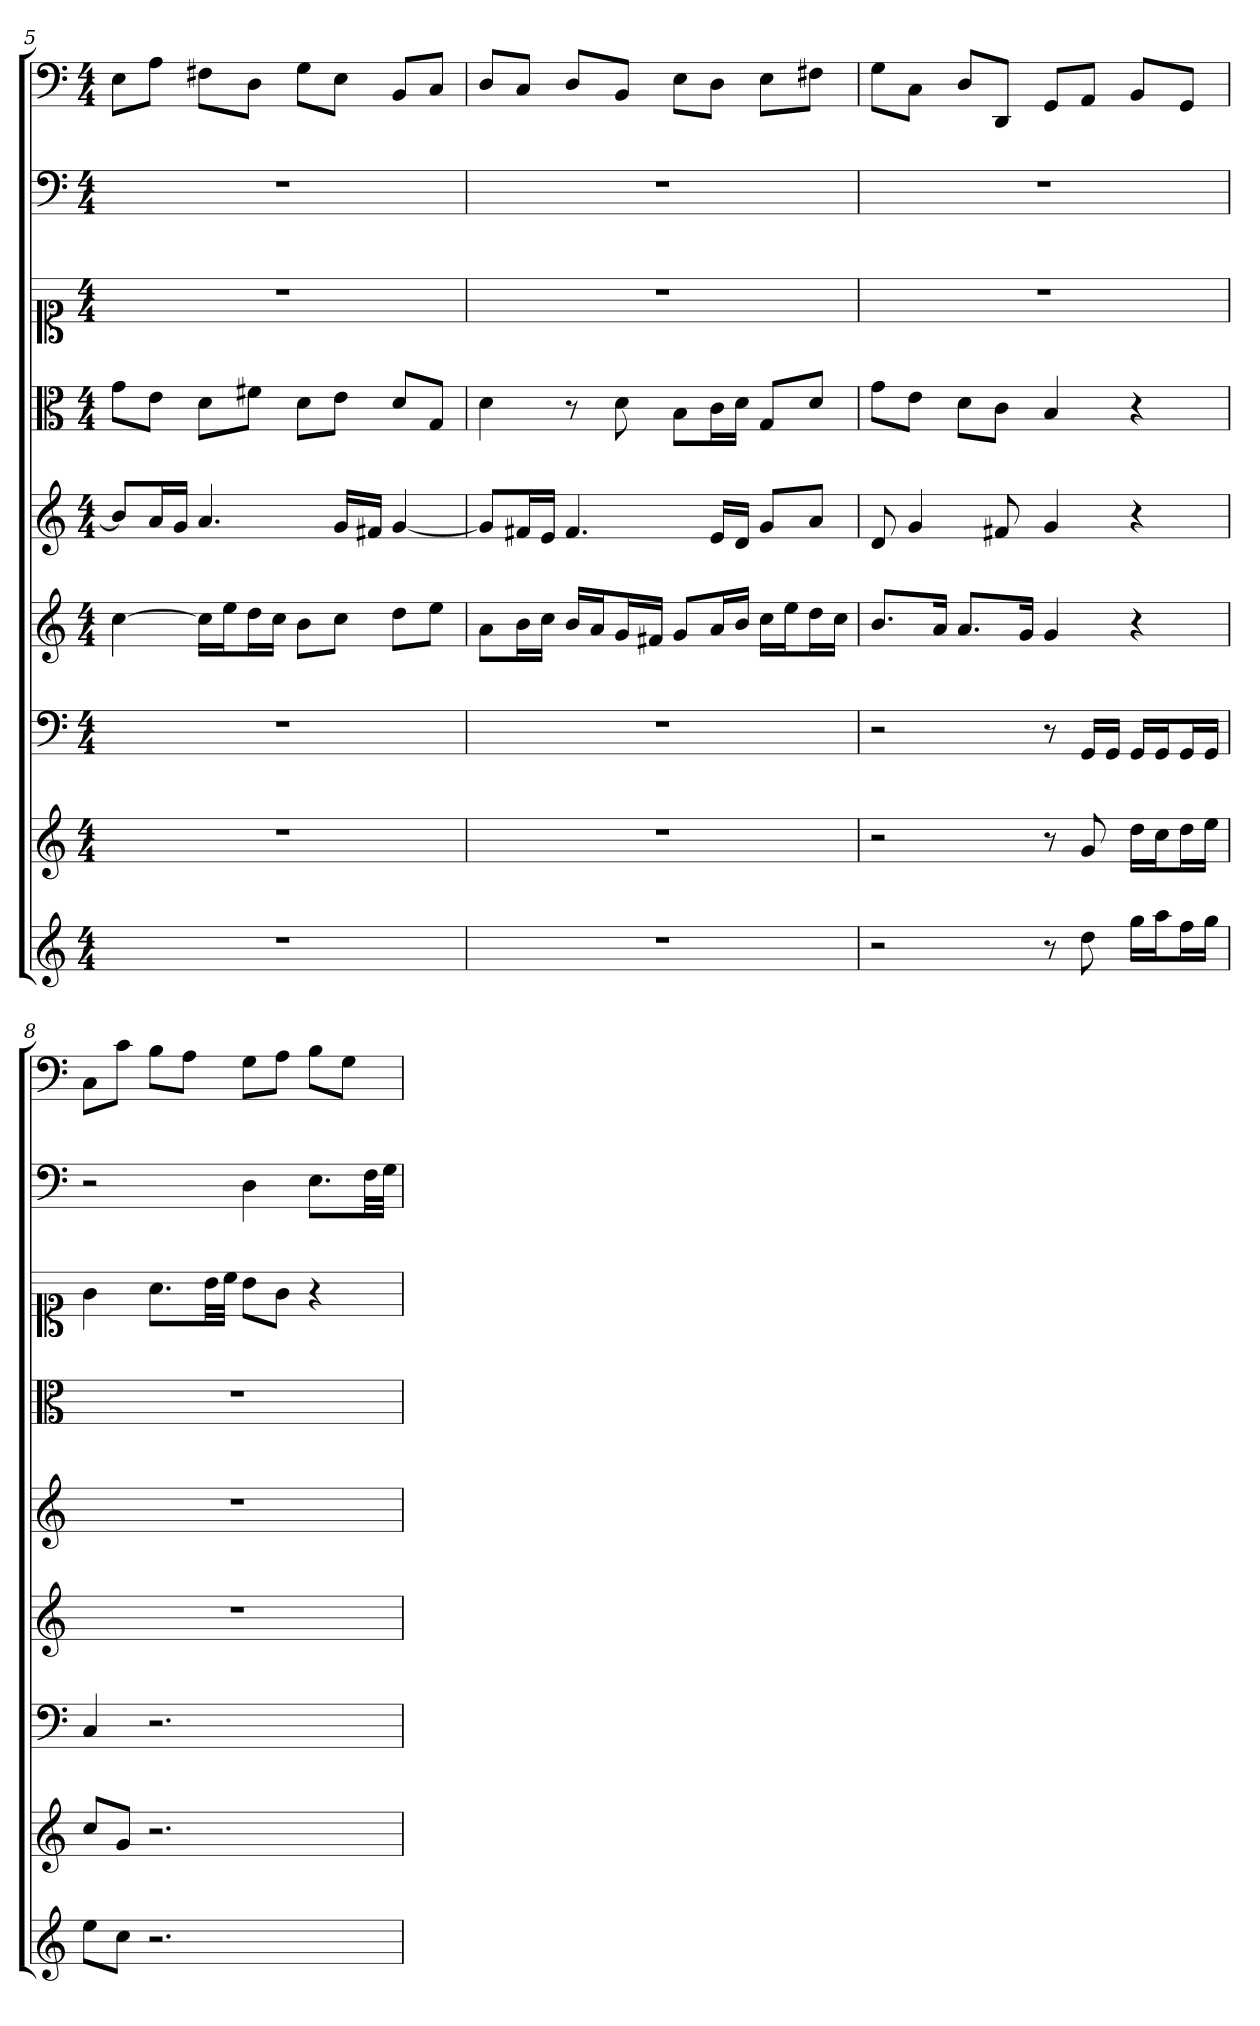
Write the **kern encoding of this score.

**kern	**kern	**kern	**kern	**kern	**kern	**kern	**kern	**kern
*part9	*part8	*part7	*part6	*part5	*part4	*part3	*part2	*part1
*staff9	*staff8	*staff7	*staff6	*staff5	*staff4	*staff3	*staff2	*staff1
*	*	*clefF4	*	*	*clefC3	*clefC1	*clefF4	*clefF4
*k[]	*k[]	*k[]	*k[]	*k[]	*k[]	*k[]	*k[]	*k[]
*C:	*C:	*C:	*C:	*C:	*C:	*C:	*C:	*C:
*M4/4	*M4/4	*M4/4	*M4/4	*M4/4	*M4/4	*M4/4	*M4/4	*M4/4
=5	=5	=5	=5	=5	=5	=5	=5	=5
1r	1r	1r	[4cc	8bL]	8g\L	1r	1r	8E\L
.	.	.	.	16aL	8e\J	.	.	8A\J
.	.	.	.	16gJJ	.	.	.	.
.	.	.	16ccLL]	4.a	8d\L	.	.	8F#X\L
.	.	.	16eeJ	.	.	.	.	.
.	.	.	16ddL	.	8f#X\J	.	.	8D\J
.	.	.	16ccJJ	.	.	.	.	.
.	.	.	8bL	.	8d\L	.	.	8G\L
.	.	.	8ccJ	16gLL	8e\J	.	.	8E\J
.	.	.	.	16f#XJJ	.	.	.	.
.	.	.	8ddL	[4g	8d/L	.	.	8BB/L
.	.	.	8eeJ	.	8G/J	.	.	8C/J
=6	=6	=6	=6	=6	=6	=6	=6	=6
1r	1r	1r	8aL	8gL]	4d	1r	1r	8D/L
.	.	.	16bL	16f#XL	.	.	.	8C/J
.	.	.	16ccJJ	16eJJ	.	.	.	.
.	.	.	16bLL	4.f#	8r	.	.	8D/L
.	.	.	16aJ	.	.	.	.	.
.	.	.	16gL	.	8d	.	.	8BB/J
.	.	.	16f#XJJ	.	.	.	.	.
.	.	.	8gL	.	8B\L	.	.	8E\L
.	.	.	16aL	16eLL	16c\L	.	.	8D\J
.	.	.	16bJJ	16dJJ	16d\JJ	.	.	.
.	.	.	16ccLL	8gL	8G/L	.	.	8E\L
.	.	.	16eeJ	.	.	.	.	.
.	.	.	16ddL	8aJ	8d/J	.	.	8F#X\J
.	.	.	16ccJJ	.	.	.	.	.
=7	=7	=7	=7	=7	=7	=7	=7	=7
2r	2r	2r	8.bL	8d	8g\L	1r	1r	8G\L
.	.	.	.	4g	8e\J	.	.	8C\J
.	.	.	16aJk	.	.	.	.	.
.	.	.	8.aL	.	8d\L	.	.	8D/L
.	.	.	.	8f#X	8c\J	.	.	8DD/J
.	.	.	16gJk	.	.	.	.	.
8r	8r	8r	4g	4g	4B	.	.	8GG/L
8dd	8g	16GG/LL	.	.	.	.	.	8AA/J
.	.	16GG/JJ	.	.	.	.	.	.
16ggLL	16ddLL	16GG/LL	4r	4r	4r	.	.	8BB/L
16aaJ	16ccJ	16GG/J	.	.	.	.	.	.
16ffL	16ddL	16GG/L	.	.	.	.	.	8GG/J
16ggJJ	16eeJJ	16GG/JJ	.	.	.	.	.	.
=8	=8	=8	=8	=8	=8	=8	=8	=8
8eeL	8ccL	4C	1r	1r	1r	4g	2r	8C\L
8ccJ	8gJ	.	.	.	.	.	.	8c\J
2.r	2.r	2.r	.	.	.	8.a\L	.	8B\L
.	.	.	.	.	.	.	.	8A\J
.	.	.	.	.	.	32b\LL	.	.
.	.	.	.	.	.	32cc\JJJ	.	.
.	.	.	.	.	.	8b\L	4D	8G\L
.	.	.	.	.	.	8g\J	.	8A\J
.	.	.	.	.	.	4r	8.E\L	8B\L
.	.	.	.	.	.	.	.	8G\J
.	.	.	.	.	.	.	32F\LL	.
.	.	.	.	.	.	.	32G\JJJ	.
=	=	=	=	=	=	=	=	=
*-	*-	*-	*-	*-	*-	*-	*-	*-
